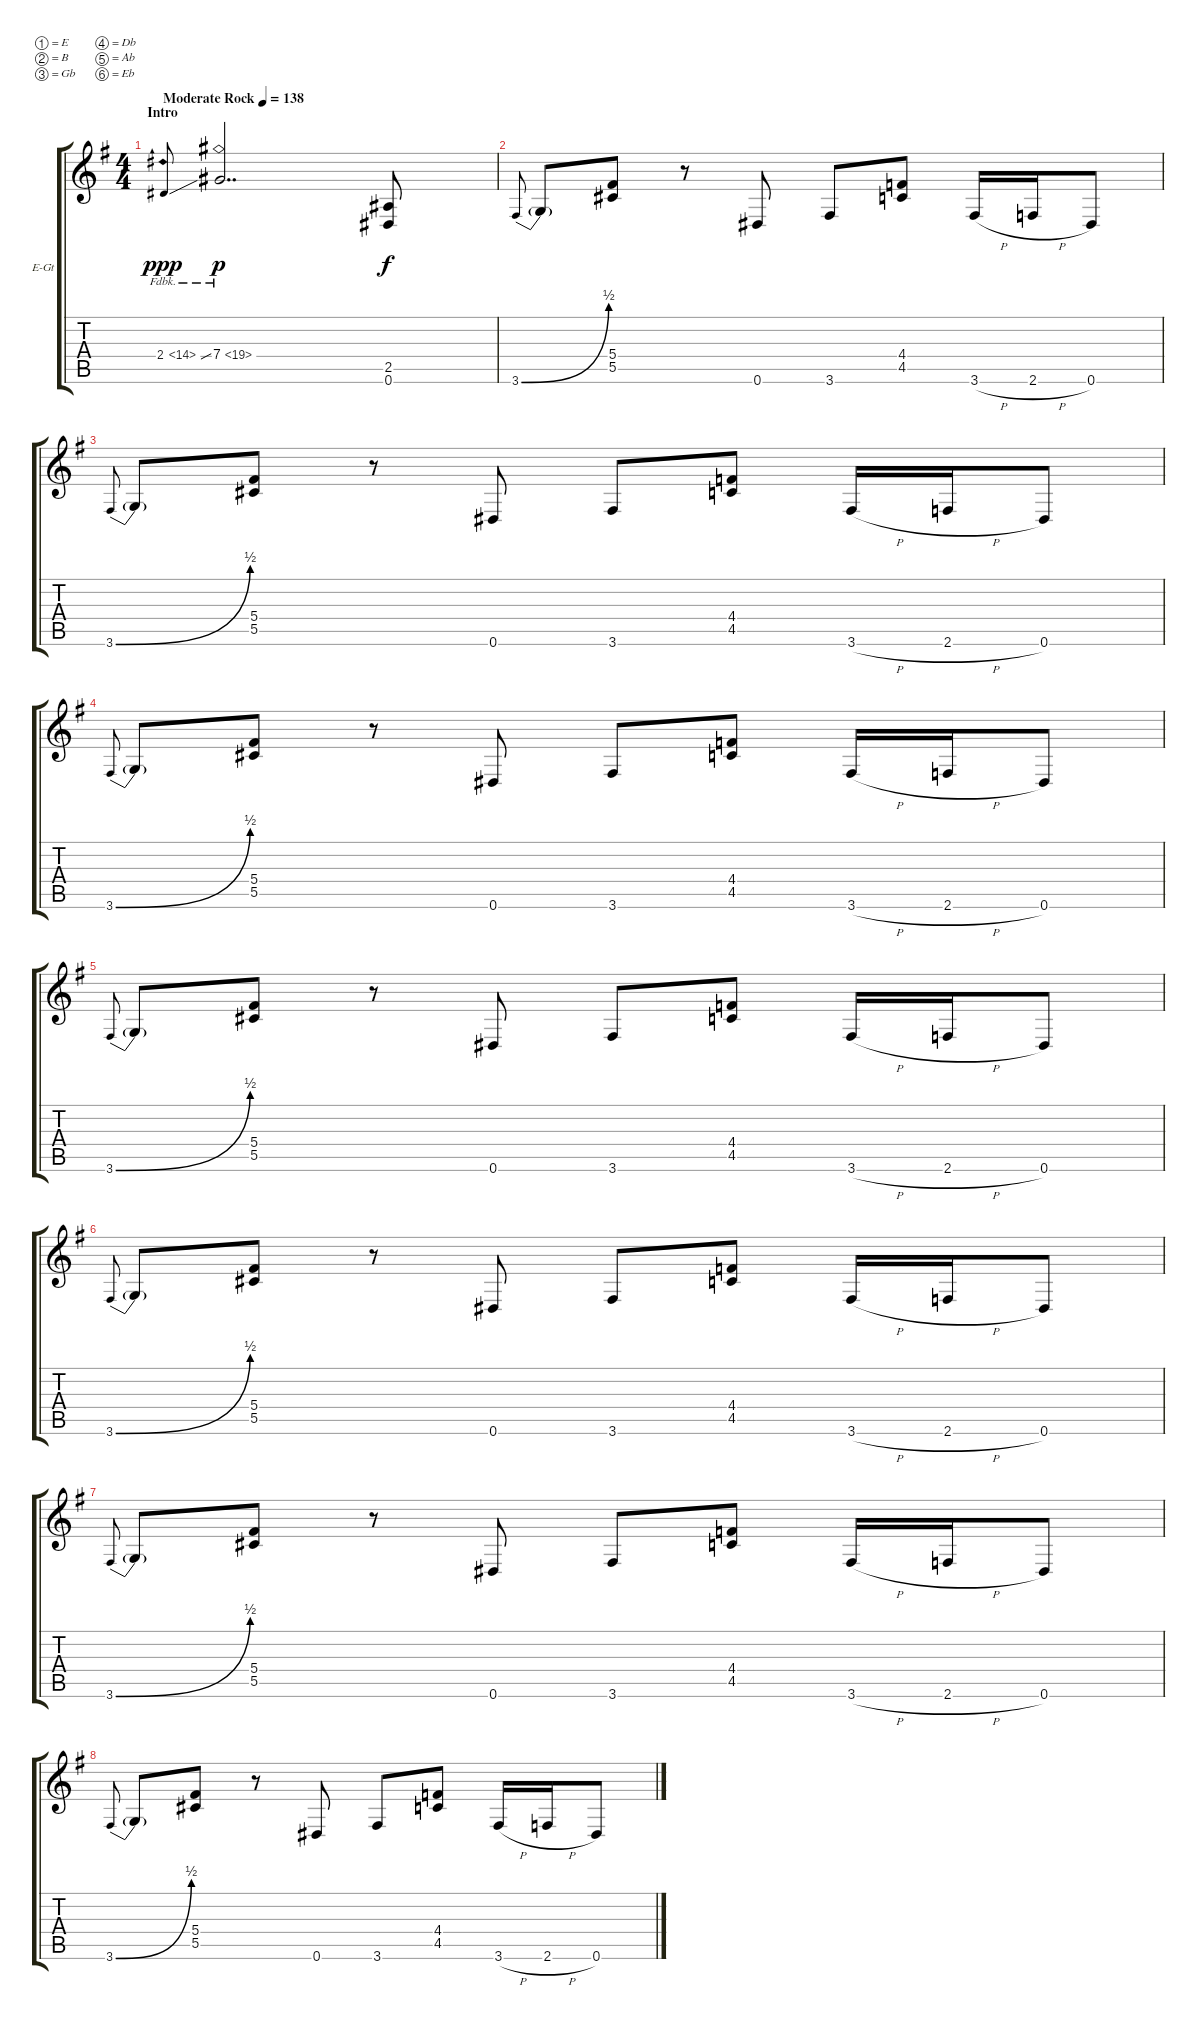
\defaultSystemsLayout 4
\bracketExtendMode groupsimilarinstruments
\firstSystemTrackNameOrientation horizontal
\otherSystemsTrackNameOrientation horizontal
\track ("Electric Guitar" "E-Gt") {instrument distortionguitar}
\staff {score tabs}
\tuning (E4 B3 Gb3 Db3 Ab2 Eb2)
\ts (4 4)
\section ("" "Intro")
\tempo (138 "Moderate Rock")
\clef g2
\scale
1.08575
\ks g
2.4{fh 12 ss}.8{gr onbeat dy ppp instrument distortionguitar} 7.4{fh 12}.2{dd dy p} (0.6 2.5).8{dy f} |
\scale
0.91425 3.6{be (bend 0 0 13.799999999999999 2)}.8{gr onbeat} 3.6{t}.8 (5.5 5.4).8 r.8 0.6.8 3.6.8 (4.5 4.4).8 3.6{h}.16 2.6{h}.16 0.6.8 |
\scale
1.05549 3.6{be (bend 0 0 13.799999999999999 2)}.8{gr onbeat} 3.6{t}.8 (5.5 5.4).8 r.8 0.6.8 3.6.8 (4.5 4.4).8 3.6{h}.16 2.6{h}.16 0.6.8 |
\scale
0.944515 3.6{be (bend 0 0 13.799999999999999 2)}.8{gr onbeat} 3.6{t}.8 (5.5 5.4).8 r.8 0.6.8 3.6.8 (4.5 4.4).8 3.6{h}.16 2.6{h}.16 0.6.8 |
\scale
1.05549 3.6{be (bend 0 0 13.799999999999999 2)}.8{gr onbeat} 3.6{t}.8 (5.5 5.4).8 r.8 0.6.8 3.6.8 (4.5 4.4).8 3.6{h}.16 2.6{h}.16 0.6.8 |
\scale
0.944515 3.6{be (bend 0 0 13.799999999999999 2)}.8{gr onbeat} 3.6{t}.8 (5.5 5.4).8 r.8 0.6.8 3.6.8 (4.5 4.4).8 3.6{h}.16 2.6{h}.16 0.6.8 |
\scale
1.05549 3.6{be (bend 0 0 13.799999999999999 2)}.8{gr onbeat} 3.6{t}.8 (5.5 5.4).8 r.8 0.6.8 3.6.8 (4.5 4.4).8 3.6{h}.16 2.6{h}.16 0.6.8 |
\scale
0.944515 3.6{be (bend 0 0 13.799999999999999 2)}.8{gr onbeat} 3.6{t}.8 (5.5 5.4).8 r.8 0.6.8 3.6.8 (4.5 4.4).8 3.6{h}.16 2.6{h}.16 0.6.8
